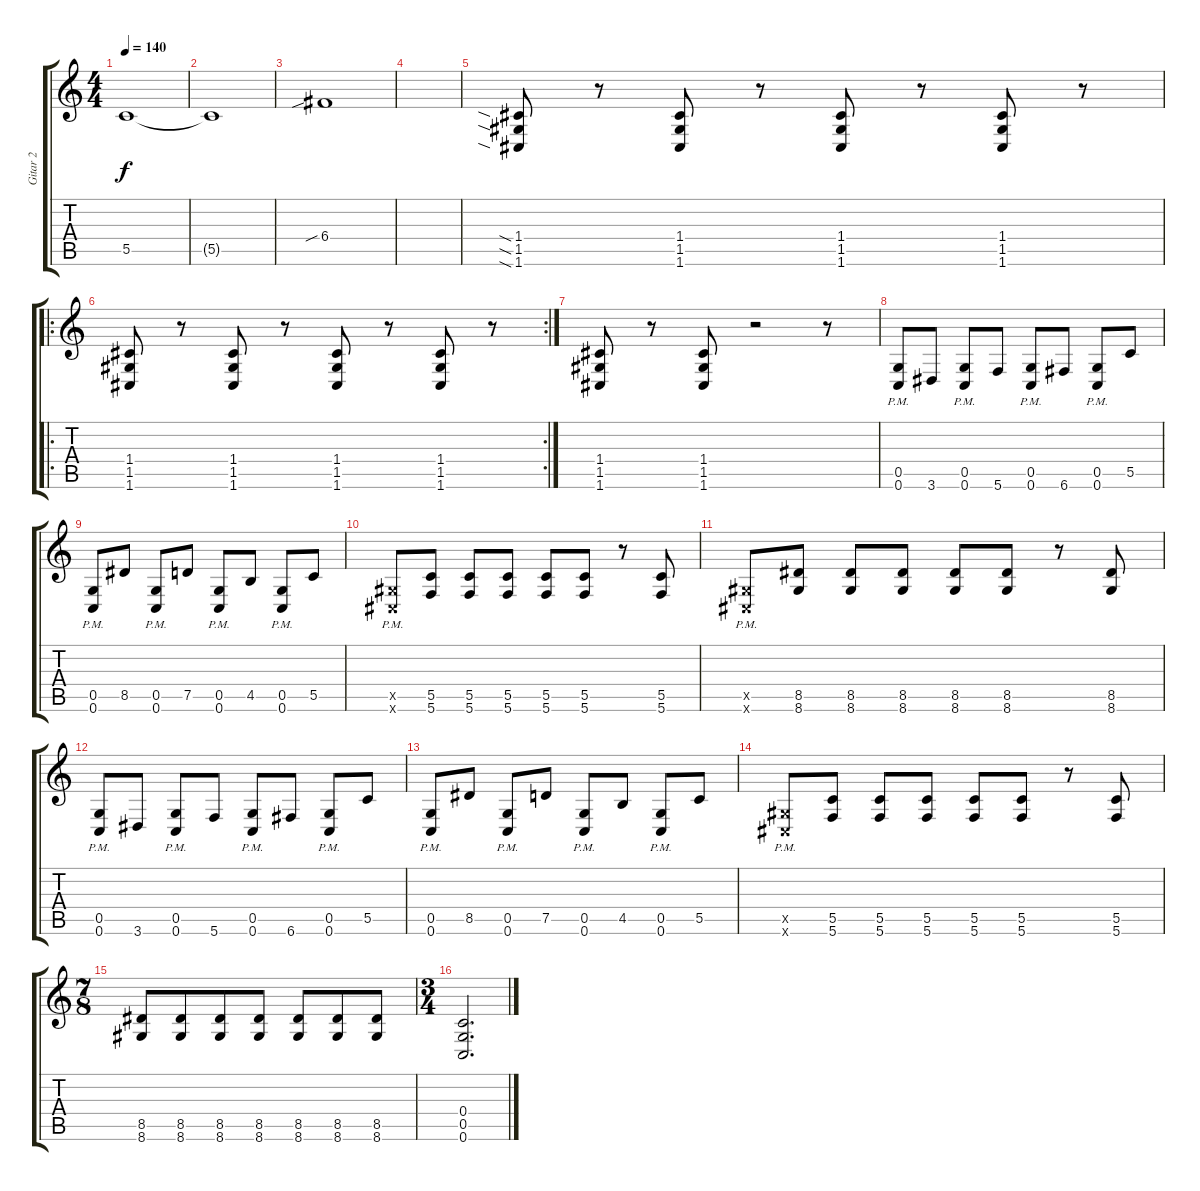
\track ("Gitar 2" "Gitar 2") {instrument distortionguitar}
\staff {score tabs}
\tuning (D4 A3 F3 C3 G2 C2) {hide}
\ts (4 4)
\tempo 140
\clef g2
\ks c
5.5.1{dy f} |
5.5{t}.1 |
6.4{sib}.1 |
|
(1.4{sia} 1.5{sia} 1.6{sia}).8 r.8 (1.4 1.5 1.6).8 r.8 (1.4 1.5 1.6).8 r.8 (1.4 1.5 1.6).8 r.8 |
\ro
\rc 2
(1.4 1.5 1.6).8 r.8 (1.4 1.5 1.6).8 r.8 (1.4 1.5 1.6).8 r.8 (1.4 1.5 1.6).8 r.8 |
(1.4 1.5 1.6).8 r.8 (1.4 1.5 1.6).8 r.2 r.8 |
(0.5{pm} 0.6{pm}).8 3.6.8 (0.5{pm} 0.6{pm}).8 5.6.8 (0.5{pm} 0.6{pm}).8 6.6.8 (0.5{pm} 0.6{pm}).8 5.5.8 |
(0.5{pm} 0.6{pm}).8 8.5.8 (0.5{pm} 0.6{pm}).8 7.5.8 (0.5{pm} 0.6{pm}).8 4.5.8 (0.5{pm} 0.6{pm}).8 5.5.8 |
(1.5{pm x} 1.6{pm x}).8 (5.5 5.6).8 (5.5 5.6).8 (5.5 5.6).8 (5.5 5.6).8 (5.5 5.6).8 r.8 (5.5 5.6).8 |
(1.5{pm x} 1.6{pm x}).8 (8.5 8.6).8 (8.5 8.6).8 (8.5 8.6).8 (8.5 8.6).8 (8.5 8.6).8 r.8 (8.5 8.6).8 |
(0.5{pm} 0.6{pm}).8 3.6.8 (0.5{pm} 0.6{pm}).8 5.6.8 (0.5{pm} 0.6{pm}).8 6.6.8 (0.5{pm} 0.6{pm}).8 5.5.8 |
(0.5{pm} 0.6{pm}).8 8.5.8 (0.5{pm} 0.6{pm}).8 7.5.8 (0.5{pm} 0.6{pm}).8 4.5.8 (0.5{pm} 0.6{pm}).8 5.5.8 |
(1.5{pm x} 1.6{pm x}).8 (5.5 5.6).8 (5.5 5.6).8 (5.5 5.6).8 (5.5 5.6).8 (5.5 5.6).8 r.8 (5.5 5.6).8 |
\ts (7 8)
(8.5 8.6).8 (8.5 8.6).8 (8.5 8.6).8 (8.5 8.6).8 (8.5 8.6).8 (8.5 8.6).8 (8.5 8.6).8 |
\ts (3 4)
(0.4 0.5 0.6).2{d}
